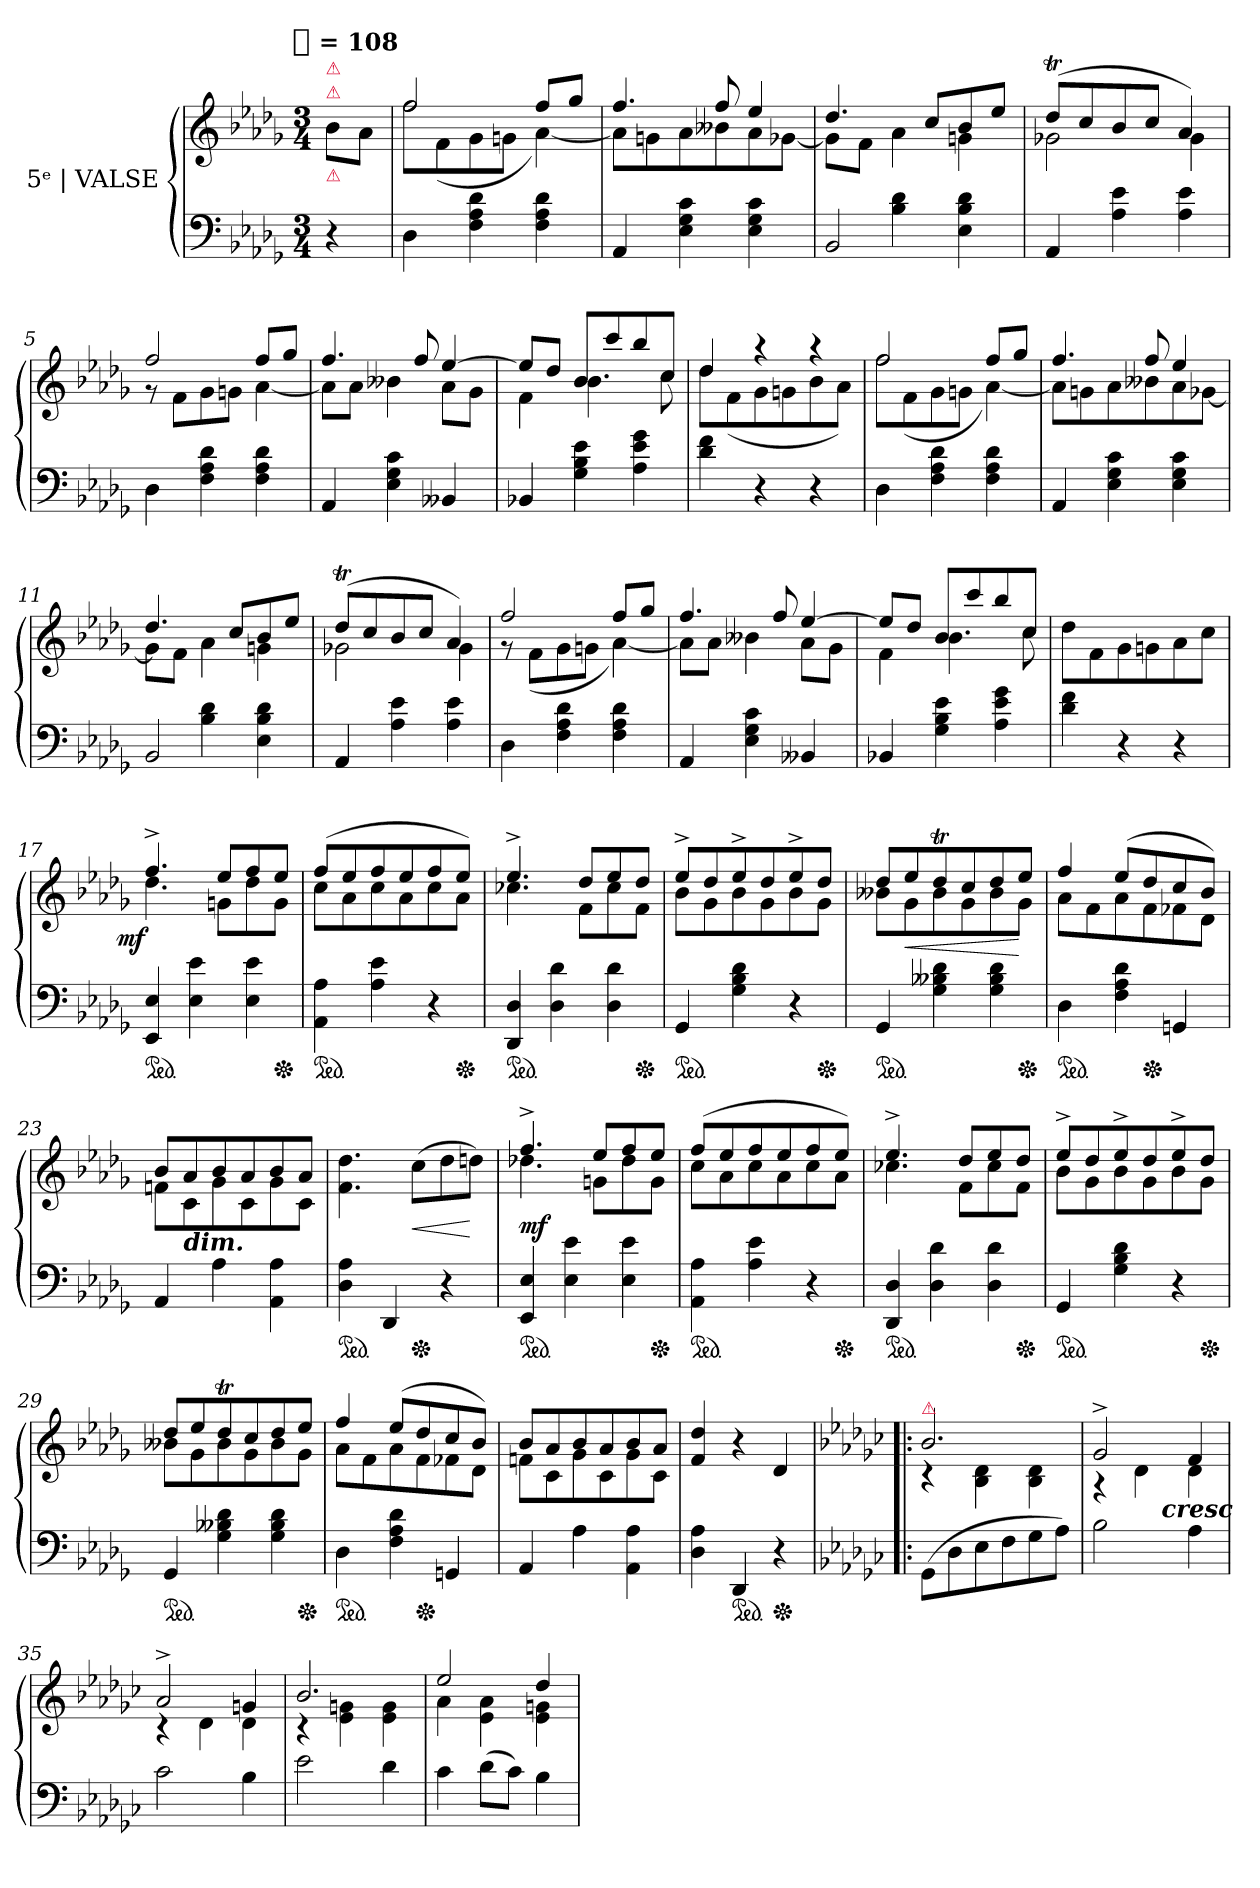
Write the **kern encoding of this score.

**kern	**kern	**dynam
*part1	*part1	*part1
*staff2	*staff1	*staff1/2
*I"5ᵉ | VALSE	*	*
*clefF4	*clefG2	*
*k[b-e-a-d-g-]	*k[b-e-a-d-g-]	*
!!LO:TX:omd:t=[quarter] = 108
*M3/4	*M3/4	*
*MM108	*MM108	*
=	=	=
!	!LO:TX:a:color=crimson:t=⚠	!
!	!LO:TX:a:color=crimson:t=⚠	!
!	!LO:TX:b:Bi:color=crimson:t=⚠	!
4r	8b-\L	.
.	8a-J	.
=1	=1	=1
*	*^	*
!	!	!LO:N:vis=2	!
4D-	2ff	8ff	.
.	.	(>8f	.
4F 4A- 4d-	.	8g-	.
.	.	8gnJ	.
4F 4A- 4d-	8ffL	[4a-)	.
.	8gg-J	.	.
=2	=2	=2	=2
4AA-	4.ff	8a-L]	.
.	.	8gn	.
4E- 4G- 4c	.	8a-	.
.	8ff	8b--X	.
4E- 4G- 4c	4ee-	8a-	.
.	.	[8g-XJ	.
=3	=3	=3	=3
*^	*	*	*
4ryy	2BB-/	4.dd-	8g-L]	.
.	.	.	8fJ	.
4B-\ 4d-\	.	.	4a-	.
.	.	8ccL	.	.
4E-\ 4B-\ 4d-\	4ryy	8b-	4gn	.
.	.	8ee-J	.	.
*v	*v	*	*	*
=4	=4	=4	=4
4AA-	(<8dd-TL	2g-X	.
.	8cc	.	.
4A- 4e-	8b-	.	.
.	8ccJ	.	.
4A- 4e-	4a-)	4g-	.
=5	=5	=5	=5
4D-	2ff	8rg	.
.	.	8fL	.
4F 4A- 4d-	.	8g-	.
.	.	8gnJ	.
4F 4A- 4d-	8ffL	[4a-	.
.	8gg-J	.	.
=6	=6	=6	=6
4AA-	4.ff	8a-L]	.
.	.	8a-J	.
4E- 4G- 4c	.	4b--X	.
.	8ff	.	.
4BB--X	[4ee-	8a-L	.
.	.	8g-J	.
=7	=7	=7	=7
4BB-X	8ee-L]	4f	.
.	8dd-J	.	.
4G- 4B- 4e-	8b-L	4.b-	.
.	8ccc	.	.
4A- 4e- 4g-	8bb-	.	.
.	8ccJ	8cc	.
=8	=8	=8	=8
4d- 4f	4dd-	8dd-L	.
.	.	(>8f	.
4r	4raa	8g-	.
.	.	8gn	.
4r	4raa	8b-	.
.	.	8a-J)	.
=9	=9	=9	=9
!	!	!LO:N:vis=2	!
4D-	2ff	8ff	.
.	.	(>8f	.
4F 4A- 4d-	.	8g-	.
.	.	8gnJ	.
4F 4A- 4d-	8ffL	[4a-)	.
.	8gg-J	.	.
=10	=10	=10	=10
4AA-	4.ff	8a-L]	.
.	.	8gn	.
4E- 4G- 4c	.	8a-	.
.	8ff	8b--X	.
4E- 4G- 4c	4ee-	8a-	.
.	.	[8g-XJ	.
=11	=11	=11	=11
*^	*	*	*
4ryy	2BB-/	4.dd-	8g-L]	.
.	.	.	8fJ	.
4B-\ 4d-\	.	.	4a-	.
.	.	8ccL	.	.
4E-\ 4B-\ 4d-\	4ryy	8b-	4gn	.
.	.	8ee-J	.	.
*v	*v	*	*	*
=12	=12	=12	=12
4AA-	(<8dd-TL	2g-X	.
.	8cc	.	.
4A- 4e-	8b-	.	.
.	8ccJ	.	.
4A- 4e-	4a-)	4g-	.
=13	=13	=13	=13
4D-	2ff	8rg	.
.	.	(>8fL	.
4F 4A- 4d-	.	8g-	.
.	.	8gnJ	.
4F 4A- 4d-	8ffL	[4a-)	.
.	8gg-J	.	.
=14	=14	=14	=14
4AA-	4.ff	8a-L]	.
.	.	8a-J	.
4E- 4G- 4c	.	4b--X	.
.	8ff	.	.
4BB--X	[4ee-	8a-L	.
.	.	8g-J	.
=15	=15	=15	=15
4BB-X	8ee-L]	4f	.
.	8dd-J	.	.
4G- 4B- 4e-	8b-L	4.b-	.
.	8ccc	.	.
4A- 4e- 4g-	8bb-	.	.
.	8ccJ	8cc	.
*	*v	*v	*
=16	=16	=16
4d- 4f	8dd-\L	.
.	8f	.
4r	8g-	.
.	8gn	.
4r	8a-	.
.	8ccJ	.
=17	=17	=17
*	*^	*
!LO:TX:b:color=crimson:t=⚠	!	!	!
!	!	!	!LO:DY:rj
*ped	*	*	*
4EE- 4E-	4.ff^>	4.dd-	mf
4E- 4e-	.	.	.
.	8ee-L	8gnL	.
4E- 4e-	8ff	8dd-	.
*Xped	*	*	*
.	8ee-J	8gJ	.
=18	=18	=18	=18
!LO:TX:b:color=crimson:t=⚠	!	!	!
*ped	*	*	*
4AA- 4A-	(>8ffL	8ccL	.
.	8ee-	8a-	.
4A- 4e-	8ff	8cc	.
.	8ee-	8a-	.
4r	8ff	8cc	.
*Xped	*	*	*
.	8ee-J)	8a-J	.
=19	=19	=19	=19
*ped	*	*	*
4DD- 4D-	4.ee-^>	4.cc-X	.
4D- 4d-	.	.	.
.	8dd-L	8fL	.
4D- 4d-	8ee-	8cc-	.
*Xped	*	*	*
.	8dd-J	8fJ	.
=20	=20	=20	=20
*ped	*	*	*
4GG-	8ee-^>L	8b-L	.
.	8dd-	8g-	.
4G- 4B- 4d-	8ee-^>	8b-	.
.	8dd-	8g-	.
4r	8ee-^>	8b-	.
*Xped	*	*	*
.	8dd-J	8g-J	.
=21	=21	=21	=21
*ped	*	*	*
4GG-	8dd-L	8b--XL	.
.	8ee-	8g-	<
4G- 4B--X 4d-	8dd-T	8b--	.
.	8cc	8g-	.
4G- 4B-- 4d-	8dd-	8b--	.
*Xped	*	*	*
.	8ee-J	8g-J	[
=22	=22	=22	=22
*ped	*	*	*
4D-	4ff	8a-L	.
.	.	8f	.
4F 4A- 4d-	(>8ee-L	8a-	.
*Xped	*	*	*
.	8dd-	8f	.
4GGn	8cc	8f-X	.
.	8b-J)	8d-J	.
=23	=23	=23	=23
4AA-	8b-L	8fnL	.
!	!LO:TX:c:Bi:t=dim.	!	!
.	8a-	8c	.
4A-	8b-	8g-	.
.	8a-	8c	.
4AA- 4A-	8b-	8g-	.
.	8a-J	8cJ	.
*	*v	*v	*
=24	=24	=24
*ped	*	*
4D- 4A-	4.f\ 4.dd-\	.
4DD-	.	.
*Xped	*	*
.	(>8ccL	<
4r	8dd-	.
.	8ddnJ)	[
=25	=25	=25
*	*^	*
*ped	*	*	*
4EE- 4E-	4.ff^>	4.dd-X	mf
4E- 4e-	.	.	.
.	8ee-L	8gnL	.
4E- 4e-	8ff	8dd-	.
*Xped	*	*	*
.	8ee-J	8gJ	.
=26	=26	=26	=26
!LO:TX:b:color=crimson:t=⚠	!	!	!
*ped	*	*	*
4AA- 4A-	(>8ffL	8ccL	.
.	8ee-	8a-	.
4A- 4e-	8ff	8cc	.
.	8ee-	8a-	.
4r	8ff	8cc	.
*Xped	*	*	*
.	8ee-J)	8a-J	.
=27	=27	=27	=27
*ped	*	*	*
4DD- 4D-	4.ee-^>	4.cc-X	.
4D- 4d-	.	.	.
.	8dd-L	8fL	.
4D- 4d-	8ee-	8cc-	.
*Xped	*	*	*
.	8dd-J	8fJ	.
=28	=28	=28	=28
*ped	*	*	*
4GG-	8ee-^>L	8b-L	.
.	8dd-	8g-	.
4G- 4B- 4d-	8ee-^>	8b-	.
.	8dd-	8g-	.
4r	8ee-^>	8b-	.
*Xped	*	*	*
.	8dd-J	8g-J	.
=29	=29	=29	=29
*ped	*	*	*
4GG-	8dd-L	8b--XL	.
.	8ee-	8g-	.
4G- 4B--X 4d-	8dd-T	8b--	.
.	8cc	8g-	.
4G- 4B-- 4d-	8dd-	8b--	.
*Xped	*	*	*
.	8ee-J	8g-J	.
=30	=30	=30	=30
*ped	*	*	*
4D-	4ff	8a-L	.
.	.	8f	.
4F 4A- 4d-	(>8ee-L	8a-	.
*Xped	*	*	*
.	8dd-	8f	.
4GGn	8cc	8f-X	.
.	8b-J)	8d-J	.
=31	=31	=31	=31
4AA-	8b-L	8fnL	.
.	8a-	8c	.
4A-	8b-	8g-	.
.	8a-	8c	.
4AA- 4A-	8b-	8g-	.
.	8a-J	8cJ	.
*	*v	*v	*
=32	=32	=32
4D- 4A-	4f 4dd-	.
!LO:TX:b:color=crimson:t=⚠	!	!
*ped	*	*
4DD-	4r	.
*Xped	*	*
4r	4d-	.
=33!|:	=33!|:	=33!|:
*k[b-e-a-d-g-c-]	*k[b-e-a-d-g-c-]	*
*	*^	*
!	!LO:TX:a:color=crimson:t=⚠	!	!
(>8GG-L	2.b-	4rc	.
8D-	.	.	.
8E-	.	4B- 4d-	.
8F	.	.	.
8G-	.	4B- 4d-	.
8A-J)	.	.	.
=34	=34	=34	=34
*	*	*^	*
2B-	2g-^>	4rA	4.ryy	.
.	.	4d-	.	.
!	!	!	!LO:TX:b:Bi:t=cresc	!
.	.	.	4.ryy	.
4A-	4f	4d-	.	.
*	*	*v	*v	*
=35	=35	=35	=35
2c-	2a-^>	4rc	.
.	.	4d-	.
4B-	4gn	4d-	.
=36	=36	=36	=36
2e-	2.b-	4rc	.
.	.	4e- 4gn	.
4d-	.	4e- 4g	.
=37	=37	=37	=37
4c-	2ee-	4a-	.
(>8d-L	.	4e- 4a-	.
8c-J)	.	.	.
4B-	4dd-	4e- 4gn	.
*	*v	*v	*
=	=	=
*-	*-	*-
